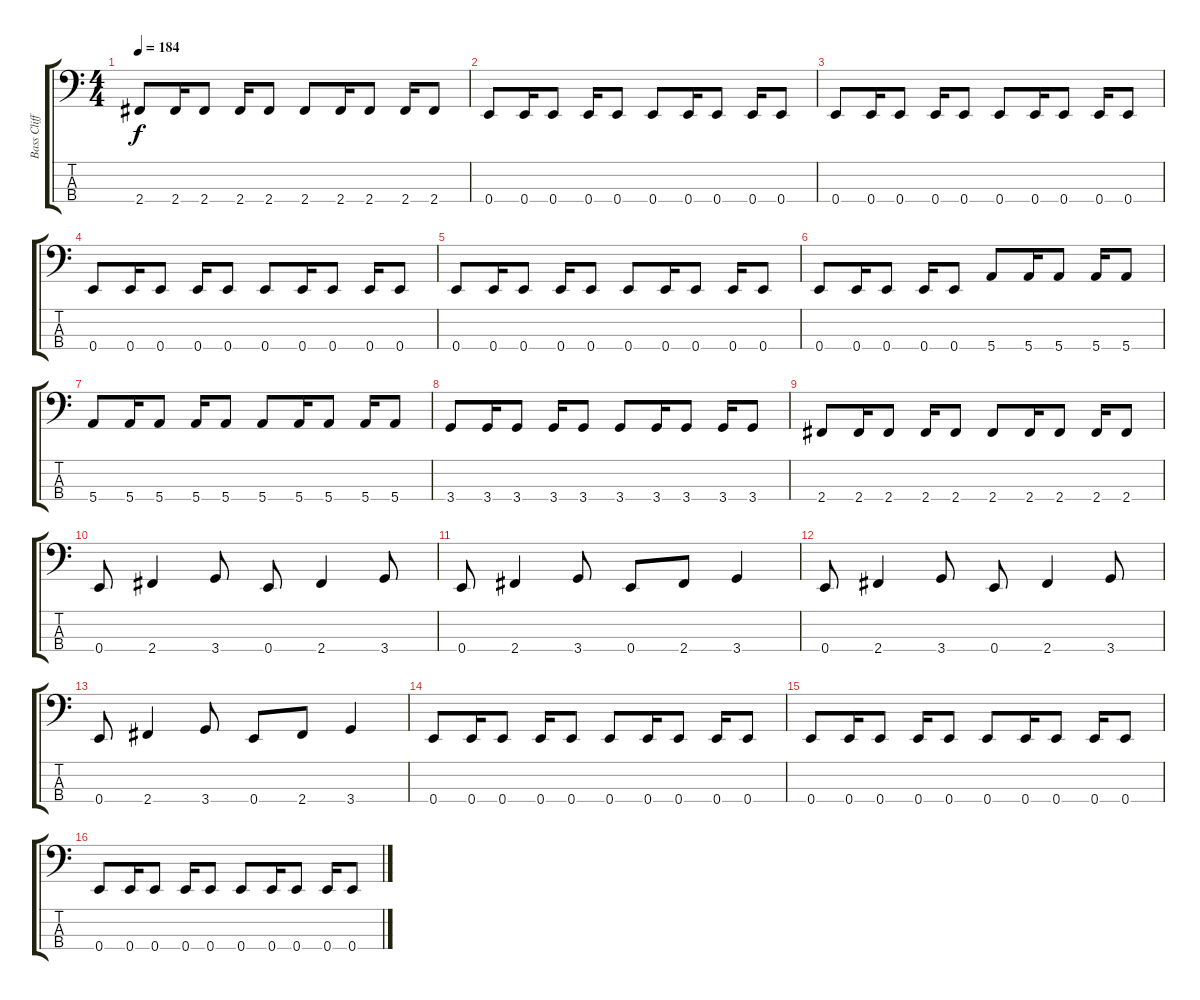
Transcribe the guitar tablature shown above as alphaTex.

\track ("Bass Cliff" "Bass Cliff") {instrument electricbassfinger}
\staff {score tabs}
\tuning (G2 D2 A1 E1) {hide}
\ts (4 4)
\tempo 184
\clef f4
\ks c
2.4.8{dy f} 2.4.16 2.4.8 2.4.16 2.4.8 2.4.8 2.4.16 2.4.8 2.4.16 2.4.8 |
0.4.8 0.4.16 0.4.8 0.4.16 0.4.8 0.4.8 0.4.16 0.4.8 0.4.16 0.4.8 |
0.4.8 0.4.16 0.4.8 0.4.16 0.4.8 0.4.8 0.4.16 0.4.8 0.4.16 0.4.8 |
0.4.8 0.4.16 0.4.8 0.4.16 0.4.8 0.4.8 0.4.16 0.4.8 0.4.16 0.4.8 |
0.4.8 0.4.16 0.4.8 0.4.16 0.4.8 0.4.8 0.4.16 0.4.8 0.4.16 0.4.8 |
0.4.8 0.4.16 0.4.8 0.4.16 0.4.8 5.4.8 5.4.16 5.4.8 5.4.16 5.4.8 |
5.4.8 5.4.16 5.4.8 5.4.16 5.4.8 5.4.8 5.4.16 5.4.8 5.4.16 5.4.8 |
3.4.8 3.4.16 3.4.8 3.4.16 3.4.8 3.4.8 3.4.16 3.4.8 3.4.16 3.4.8 |
2.4.8 2.4.16 2.4.8 2.4.16 2.4.8 2.4.8 2.4.16 2.4.8 2.4.16 2.4.8 |
0.4.8 2.4.4 3.4.8 0.4.8 2.4.4 3.4.8 |
0.4.8 2.4.4 3.4.8 0.4.8 2.4.8 3.4.4 |
0.4.8 2.4.4 3.4.8 0.4.8 2.4.4 3.4.8 |
0.4.8 2.4.4 3.4.8 0.4.8 2.4.8 3.4.4 |
0.4.8 0.4.16 0.4.8 0.4.16 0.4.8 0.4.8 0.4.16 0.4.8 0.4.16 0.4.8 |
0.4.8 0.4.16 0.4.8 0.4.16 0.4.8 0.4.8 0.4.16 0.4.8 0.4.16 0.4.8 |
0.4.8 0.4.16 0.4.8 0.4.16 0.4.8 0.4.8 0.4.16 0.4.8 0.4.16 0.4.8
